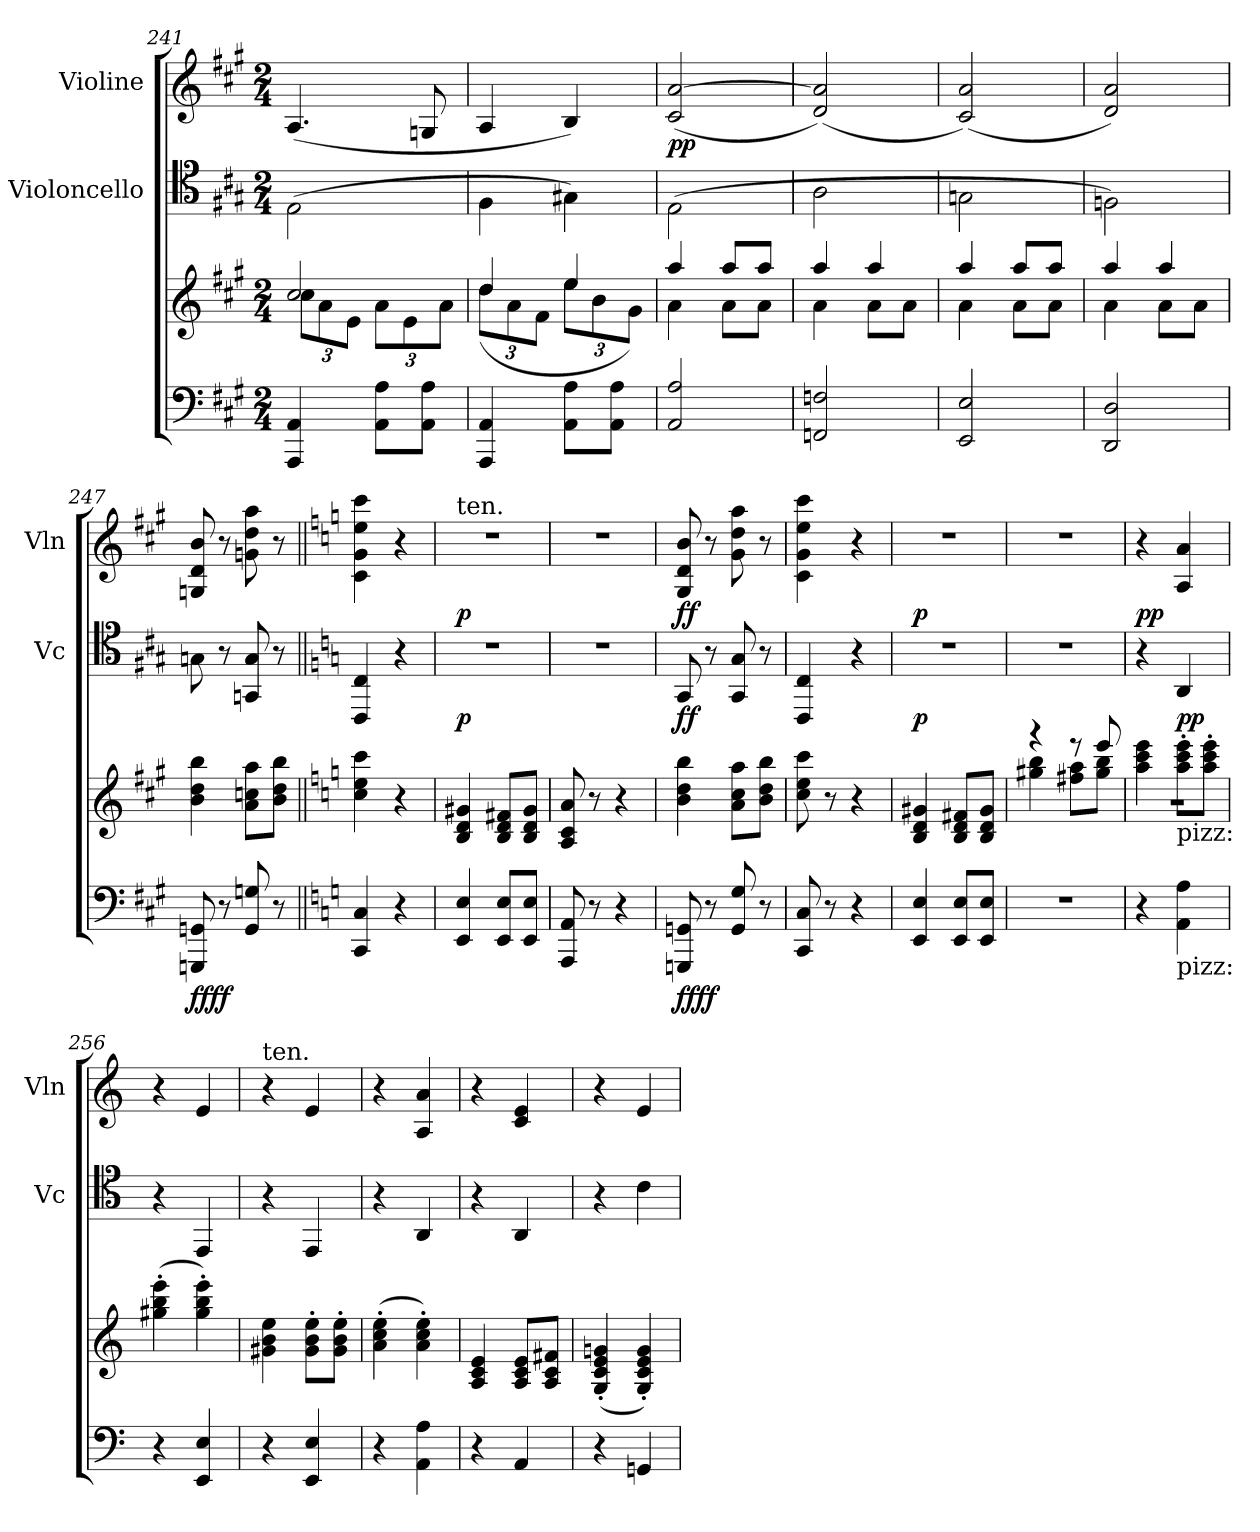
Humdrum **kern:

**kern	**kern	**dynam	**kern	**dynam	**kern	**dynam
*part3	*part3	*part3	*part2	*part2	*part1	*part1
*staff4	*staff3	*staff3/4	*staff2	*staff2	*staff1	*staff1
*	*	*	*I"Violoncello	*	*I"Violine	*
*	*	*	*I'Vc	*	*I'Vln	*
*clefF4	*clefG2	*	*clefC4	*	*clefG2	*
*k[f#c#g#]	*k[f#c#g#]	*	*k[f#c#g#]	*	*k[f#c#g#]	*
*M2/4	*M2/4	*	*M2/4	*	*M2/4	*
=241	=241	=241	=241	=241	=241	=241
*	*^	*	*	*	*	*
*	*	*Xbrackettup	*	*	*	*	*
4AAA/ 4AA/	2cc#/	12cc#\L	.	(<2E\	.	(<4.A/	.
.	.	12a\	.	.	.	.	.
.	.	12e\J	.	.	.	.	.
8AA\ 8A\L	.	12a\L	.	.	.	.	.
.	.	12e\	.	.	.	.	.
8AA\ 8A\J	.	.	.	.	.	8Gn/	.
.	.	12a\J	.	.	.	.	.
=242	=242	=242	=242	=242	=242	=242	=242
4AAA/ 4AA/	4dd/	(>12dd\L	.	4F#\	.	4A/	.
.	.	12a\	.	.	.	.	.
.	.	12f#\J	.	.	.	.	.
8AA\ 8A\L	4ee/	12ee\L	.	4G#X\)	.	4B/)	.
.	.	12b\	.	.	.	.	.
8AA\ 8A\J	.	.	.	.	.	.	.
.	.	12g#\J)	.	.	.	.	.
=243	=243	=243	=243	=243	=243	=243	=243
!	!	!	!	!	!	!	!LO:DY:b
2AA/ 2A/	4aa/	4a\	.	(<2E\	.	(>2c#/ [2a/	pp
.	8aa/L	8a\L	.	.	.	.	.
.	8aa/J	8a\J	.	.	.	.	.
=244	=244	=244	=244	=244	=244	=244	=244
2FFn/ 2Fn/	4aa/	4a\	.	2A\	.	(>2d/ 2a]/)	.
.	4aa/	8a\L	.	.	.	.	.
.	.	8a\J	.	.	.	.	.
=245	=245	=245	=245	=245	=245	=245	=245
2EE/ 2E/	4aa/	4a\	.	2Gn\	.	(>2c#/ 2a/)	.
.	8aa/L	8a\L	.	.	.	.	.
.	8aa/J	8a\J	.	.	.	.	.
=246	=246	=246	=246	=246	=246	=246	=246
2DD/ 2D/	4aa/	4a\	.	2Fn\)	.	2d/ 2a/)	.
.	4aa/	8a\L	.	.	.	.	.
.	.	8a\J	.	.	.	.	.
=247	=247	=247	=247	=247	=247	=247	=247
!	!	!	!LO:DY:b=2	!	!	!	!
!	!	!	!LO:DY:n=1:b	!	!	!	!
*	*v	*v	*	*	*	*	*
8GGGn/ 8GGn/	4b\ 4dd\ 4bb\	ff ff	8Gn\	.	8Gn/ 8d/ 8b/	.
8r	.	.	8r	.	8r	.
8GG/ 8Gn/	8a\ 8ccn\ 8aa\L	.	8GGn/ 8G/	.	8gn\ 8dd\ 8aa\	.
8r	8b\ 8dd\ 8bb\J	.	8r	.	8r	.
=248||	=248||	=248||	=248||	=248||	=248||	=248||
*k[]	*k[]	*	*k[]	*	*k[]	*
4CC/ 4C/	4cc\ 4ee\ 4ccc\	.	4CC/ 4C/	.	4c\ 4g\ 4ee\ 4ccc\	.
4r	4r	.	4r	.	4r	.
=249	=249	=249	=249	=249	=249	=249
!	!	!	!	!	!LO:TX:a:t=ten.	!
!	!	!	!	!LO:DY:b	!	!LO:DY:b
4EE/ 4E/	4B/ 4d/ 4g#X/	.	2r	p	2r	p
8EE/ 8E/L	8B/ 8d/ 8f#X/L	.	.	.	.	.
8EE/ 8E/J	8B/ 8d/ 8g#/J	.	.	.	.	.
=250	=250	=250	=250	=250	=250	=250
8AAA/ 8AA/	8A/ 8c/ 8a/	.	2r	.	2r	.
8r	8r	.	.	.	.	.
4r	4r	.	.	.	.	.
=251	=251	=251	=251	=251	=251	=251
!	!	!LO:DY:b=2	!	!	!	!
!	!	!LO:DY:n=1:b	!	!LO:DY:b	!	!LO:DY:b
8GGGn/ 8GGn/	4b\ 4dd\ 4bb\	ff ff	8GG/	ff	8G/ 8d/ 8b/	ff
8r	.	.	8r	.	8r	.
8GG/ 8G/	8a\ 8cc\ 8aa\L	.	8GG/ 8G/	.	8g\ 8dd\ 8aa\	.
8r	8b\ 8dd\ 8bb\J	.	8r	.	8r	.
=252	=252	=252	=252	=252	=252	=252
8CC/ 8C/	8cc\ 8ee\ 8ccc\	.	4CC/ 4C/	.	4c\ 4g\ 4ee\ 4ccc\	.
8r	8r	.	.	.	.	.
4r	4r	.	4r	.	4r	.
=253	=253	=253	=253	=253	=253	=253
!	!	!	!	!LO:DY:b	!	!LO:DY:b
4EE/ 4E/	4B/ 4d/ 4g#X/	.	2r	p	2r	p
8EE/ 8E/L	8B/ 8d/ 8f#X/L	.	.	.	.	.
8EE/ 8E/J	8B/ 8d/ 8g#/J	.	.	.	.	.
=254	=254	=254	=254	=254	=254	=254
*	*^	*	*	*	*	*
2r	4r	4gg#X\ 4bb\	.	2r	.	2r	.
.	8r	8ff#X\ 8aa\L	.	.	.	.	.
.	8eee/	8gg#\ 8bb\J	.	.	.	.	.
=255	=255	=255	=255	=255	=255	=255	=255
!	!	!	!	!	!	!	!LO:DY:b
4r	4aa\ 4ccc\ 4eee\	2r	.	4r	.	4r	pp
!	!LO:TX:b:t=pizz&colon;	!	!	!	!	!	!
!LO:TX:b:t=pizz&colon;	!	!	!	!	!	!	!
!	!	!	!	!	!LO:DY:b	!	!
4AA\ 4A\	8aa'\ 8ccc'\ 8eee'\L	.	.	4AA/	pp	4A/ 4a/	.
.	8aa'\ 8ccc'\ 8eee'\J	.	.	.	.	.	.
*	*v	*v	*	*	*	*	*
=256	=256	=256	=256	=256	=256	=256
4r	(>4gg#X'\ 4bb'\ 4eee'\	.	4r	.	4r	.
4EE/ 4E/	4gg#'\ 4bb'\ 4eee'\)	.	4EE/	.	4e/	.
=257	=257	=257	=257	=257	=257	=257
!	!	!	!	!	!LO:TX:a:t=ten.	!
4r	4g#X\ 4b\ 4ee\	.	4r	.	4r	.
4EE/ 4E/	8g#'\ 8b'\ 8ee'\L	.	4EE/	.	4e/	.
.	8g#'\ 8b'\ 8ee'\J	.	.	.	.	.
=258	=258	=258	=258	=258	=258	=258
4r	(>4a'\ 4cc'\ 4ee'\	.	4r	.	4r	.
4AA\ 4A\	4a'\ 4cc'\ 4ee'\)	.	4AA/	.	4A/ 4a/	.
=259	=259	=259	=259	=259	=259	=259
4r	4A/ 4c/ 4e/	.	4r	.	4r	.
4AA/	8A/ 8c/ 8e/L	.	4AA/	.	4c/ 4e/	.
.	8A/ 8c/ 8f#X/J	.	.	.	.	.
=260	=260	=260	=260	=260	=260	=260
4r	(>4G'/ 4c'/ 4e'/ 4gn'/	.	4r	.	4r	.
4GGn/	4G'/ 4c'/ 4e'/ 4g'/)	.	4c\	.	4e/	.
=	=	=	=	=	=	=
*-	*-	*-	*-	*-	*-	*-
